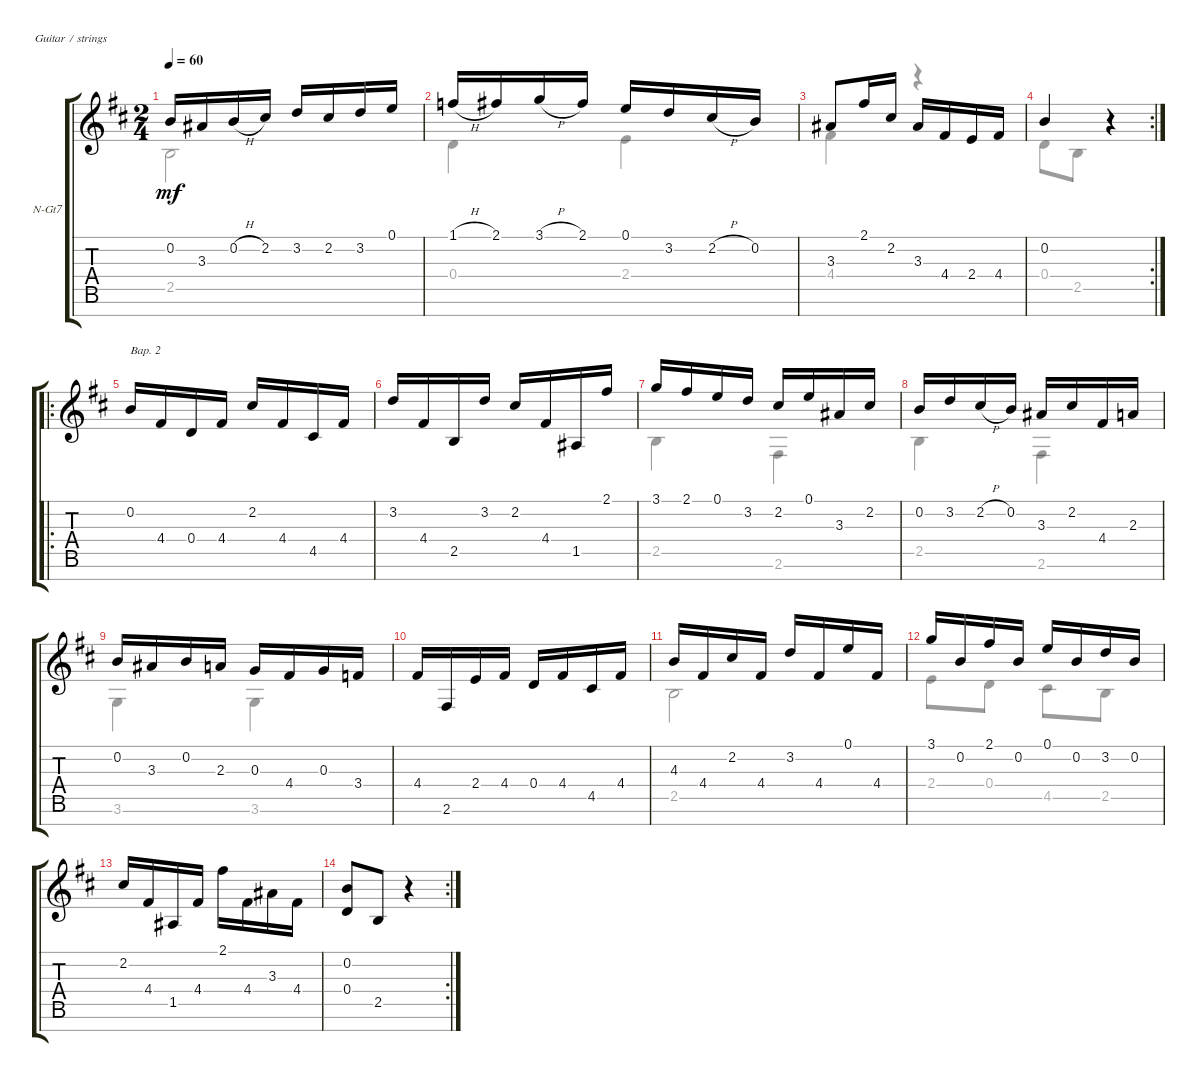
\defaultSystemsLayout 4
\bracketExtendMode groupsimilarinstruments
\firstSystemTrackNameOrientation horizontal
\otherSystemsTrackNameOrientation horizontal
\track ("Nylon Guitar" "N-Gt7") {instrument acousticguitarnylon}
\staff {score tabs}
\tuning (E4 B3 G3 D3 A2 E2 B1)
\voice
\ts (2 4)
\tempo 60
\clef g2
\ks d
0.2.16{dy mf} 3.3.16 0.2{h}.16 2.2.16 3.2.16 2.2.16 3.2.16 0.1.16 |
1.1{h}.16 2.1.16 3.1{h}.16 2.1.16 0.1.16 3.2.16 2.2{h}.16 0.2.16 |
3.3.8 2.1.16 2.2.16 3.3.16 4.4.16 2.4.16 4.4.16 |
\rc 2
0.2.4 r.4 |
\ro
0.2.16{txt "Вар. 2"} 4.4.16 0.4.16 4.4.16 2.2.16 4.4.16 4.5.16 4.4.16 |
3.2.16 4.4.16 2.5.16 3.2.16 2.2.16 4.4.16 1.5.16 2.1.16 |
3.1.16 2.1.16 0.1.16 3.2.16 2.2.16 0.1.16 3.3.16 2.2.16 |
0.2.16 3.2.16 2.2{h}.16 0.2.16 3.3.16 2.2.16 4.4.16 2.3.16 |
0.2.16 3.3.16 0.2.16 2.3.16 0.3.16 4.4.16 0.3.16 3.4.16 |
4.4.16 2.6.16 2.4.16 4.4.16 0.4.16 4.4.16 4.5.16 4.4.16 |
4.3.16 4.4.16 2.2.16 4.4.16 3.2.16 4.4.16 0.1.16 4.4.16 |
3.1.16 0.2.16 2.1.16 0.2.16 0.1.16 0.2.16 3.2.16 0.2.16 |
2.2.16 4.4.16 1.5.16 4.4.16 2.1.16 4.4.16 3.3.16 4.4.16 |
\rc 2
(0.4 0.2).8 2.5.8 r.4
\voice
\clef g2
\ottava regular
\simile none
\ks d
2.5.2{dy mf} |
0.4.4 2.4.4 |
4.4.4 r.4 |
0.4.8 2.5.8 r.4 |
|
|
2.5.4 2.6.4 |
2.5.4 2.6.4 |
3.6.4 3.6.4 |
|
2.5.2 |
2.4.8 0.4.8 4.5.8 2.5.8 |
|
